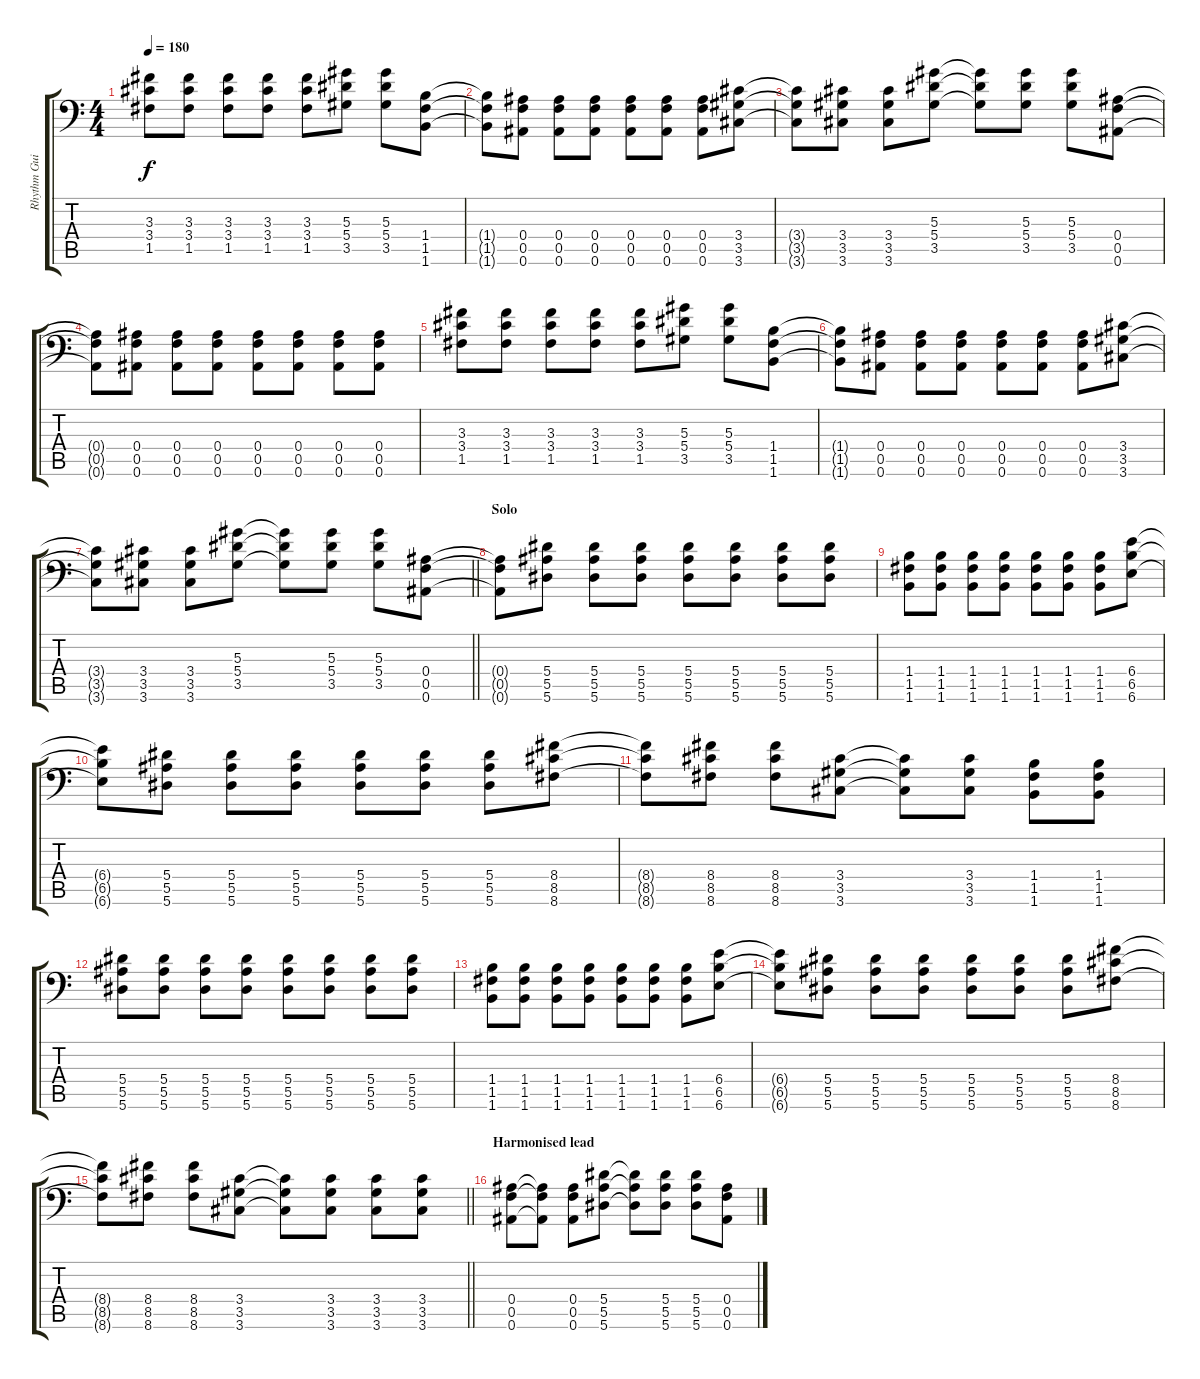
\track ("Rhythm Guitar 2" "Rhythm Gui") {instrument distortionguitar}
\staff {score tabs}
\tuning (C4 G3 Eb3 Bb2 F2 Bb1) {hide}
\ts (4 4)
\tempo 180
\clef f4
\ks c
(3.3 3.4 1.5).8{dy f} (3.3 3.4 1.5).8 (3.3 3.4 1.5).8 (3.3 3.4 1.5).8 (3.3 3.4 1.5).8 (5.3 5.4 3.5).8 (5.3 5.4 3.5).8 (1.4 1.5 1.6).8 |
(1.4{t} 1.5{t} 1.6{t}).8 (0.4 0.5 0.6).8 (0.4 0.5 0.6).8 (0.4 0.5 0.6).8 (0.4 0.5 0.6).8 (0.4 0.5 0.6).8 (0.4 0.5 0.6).8 (3.4 3.5 3.6).8 |
(3.4{t} 3.5{t} 3.6{t}).8 (3.4 3.5 3.6).8 (3.4 3.5 3.6).8 (5.3 5.4 3.5).8 (5.3{t} 5.4{t} 3.5{t}).8 (5.3 5.4 3.5).8 (5.3 5.4 3.5).8 (0.4 0.5 0.6).8 |
(0.4{t} 0.5{t} 0.6{t}).8 (0.4 0.5 0.6).8 (0.4 0.5 0.6).8 (0.4 0.5 0.6).8 (0.4 0.5 0.6).8 (0.4 0.5 0.6).8 (0.4 0.5 0.6).8 (0.4 0.5 0.6).8 |
(3.3 3.4 1.5).8 (3.3 3.4 1.5).8 (3.3 3.4 1.5).8 (3.3 3.4 1.5).8 (3.3 3.4 1.5).8 (5.3 5.4 3.5).8 (5.3 5.4 3.5).8 (1.4 1.5 1.6).8 |
(1.4{t} 1.5{t} 1.6{t}).8 (0.4 0.5 0.6).8 (0.4 0.5 0.6).8 (0.4 0.5 0.6).8 (0.4 0.5 0.6).8 (0.4 0.5 0.6).8 (0.4 0.5 0.6).8 (3.4 3.5 3.6).8 |
\barLineRight lightlight
(3.4{t} 3.5{t} 3.6{t}).8 (3.4 3.5 3.6).8 (3.4 3.5 3.6).8 (5.3 5.4 3.5).8 (5.3{t} 5.4{t} 3.5{t}).8 (5.3 5.4 3.5).8 (5.3 5.4 3.5).8 (0.4 0.5 0.6).8 |
\section ("" "Solo")
(0.4{t} 0.5{t} 0.6{t}).8 (5.4 5.5 5.6).8 (5.4 5.5 5.6).8 (5.4 5.5 5.6).8 (5.4 5.5 5.6).8 (5.4 5.5 5.6).8 (5.4 5.5 5.6).8 (5.4 5.5 5.6).8 |
(1.4 1.5 1.6).8 (1.4 1.5 1.6).8 (1.4 1.5 1.6).8 (1.4 1.5 1.6).8 (1.4 1.5 1.6).8 (1.4 1.5 1.6).8 (1.4 1.5 1.6).8 (6.4 6.5 6.6).8 |
(6.4{t} 6.5{t} 6.6{t}).8 (5.4 5.5 5.6).8 (5.4 5.5 5.6).8 (5.4 5.5 5.6).8 (5.4 5.5 5.6).8 (5.4 5.5 5.6).8 (5.4 5.5 5.6).8 (8.4 8.5 8.6).8 |
(8.4{t} 8.5{t} 8.6{t}).8 (8.4 8.5 8.6).8 (8.4 8.5 8.6).8 (3.4 3.5 3.6).8 (3.4{t} 3.5{t} 3.6{t}).8 (3.4 3.5 3.6).8 (1.4 1.5 1.6).8 (1.4 1.5 1.6).8 |
(5.4 5.5 5.6).8 (5.4 5.5 5.6).8 (5.4 5.5 5.6).8 (5.4 5.5 5.6).8 (5.4 5.5 5.6).8 (5.4 5.5 5.6).8 (5.4 5.5 5.6).8 (5.4 5.5 5.6).8 |
(1.4 1.5 1.6).8 (1.4 1.5 1.6).8 (1.4 1.5 1.6).8 (1.4 1.5 1.6).8 (1.4 1.5 1.6).8 (1.4 1.5 1.6).8 (1.4 1.5 1.6).8 (6.4 6.5 6.6).8 |
(6.4{t} 6.5{t} 6.6{t}).8 (5.4 5.5 5.6).8 (5.4 5.5 5.6).8 (5.4 5.5 5.6).8 (5.4 5.5 5.6).8 (5.4 5.5 5.6).8 (5.4 5.5 5.6).8 (8.4 8.5 8.6).8 |
\barLineRight lightlight
(8.4{t} 8.5{t} 8.6{t}).8 (8.4 8.5 8.6).8 (8.4 8.5 8.6).8 (3.4 3.5 3.6).8 (3.4{t} 3.5{t} 3.6{t}).8 (3.4 3.5 3.6).8 (3.4 3.5 3.6).8 (3.4 3.5 3.6).8 |
\section ("" "Harmonised lead")
(0.4 0.5 0.6).8 (0.4{t} 0.5{t} 0.6{t}).8 (0.4 0.5 0.6).8 (5.4 5.5 5.6).8 (5.4{t} 5.5{t} 5.6{t}).8 (5.4 5.5 5.6).8 (5.4 5.5 5.6).8 (0.4 0.5 0.6).8
